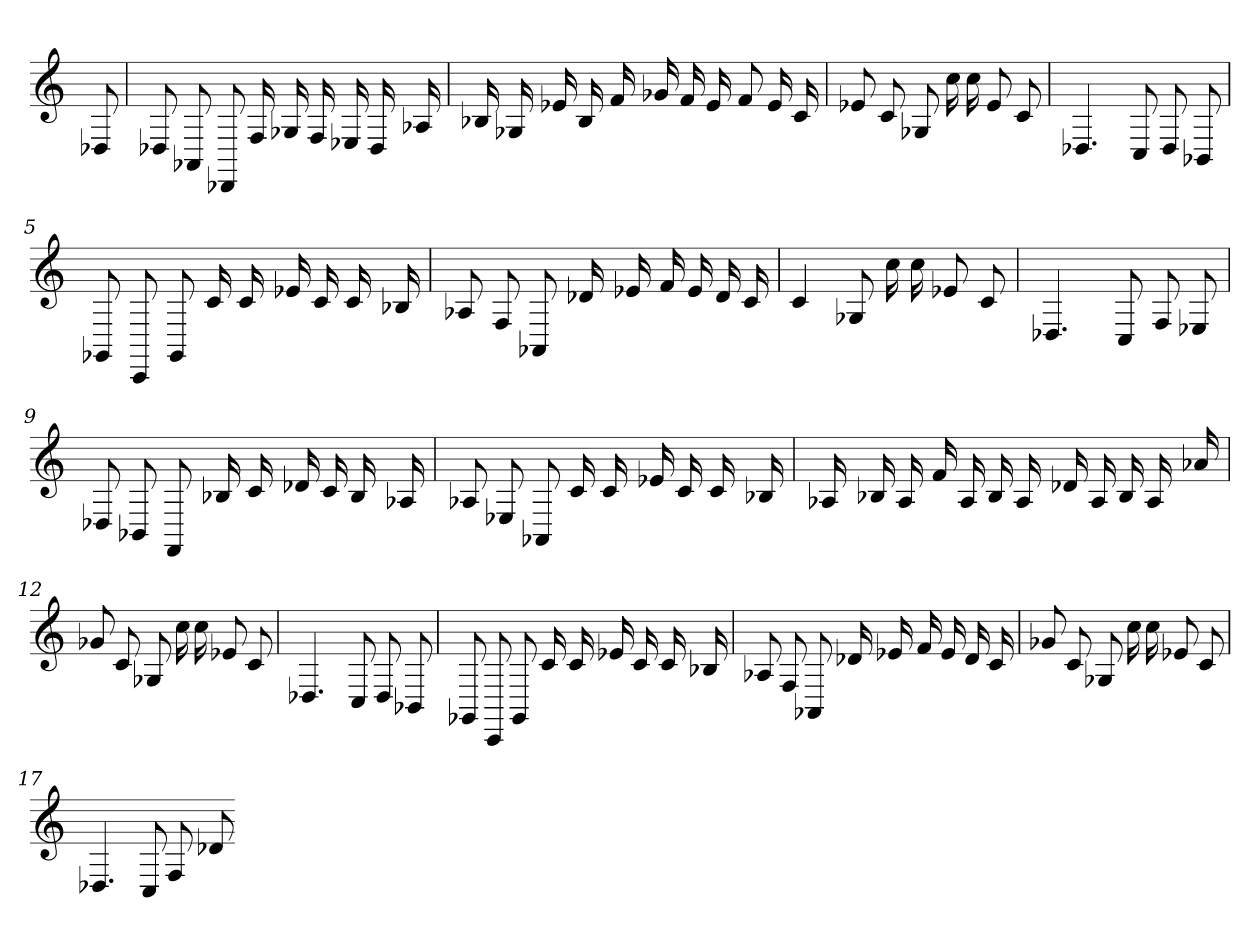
**kern
*part1
*staff1
=
8D-X
=1
8D-X
8AA-X
8DD-X
16F
16G-X
16F
16E-X
16D-
16A-X
=2
16B-X
16G-X
16e-X
16B-
16f
16g-X
16f
16e-
8f
16e-
16c
=3
8e-X
8c
8G-X
16cc
16cc
8e-
8c
=4
4.D-X
8C
8D-
8BB-X
=5
8GG-X
8CC
8GG-
16c
16c
16e-X
16c
16c
16B-X
=6
8A-X
8F
8AA-X
16d-X
16e-X
16f
16e-
16d-
16c
=7
4c
8G-X
16cc
16cc
8e-X
8c
=8
4.D-X
8C
8F
8E-X
=9
8D-X
8BB-X
8FF
16B-X
16c
16d-X
16c
16B-
16A-X
=10
8A-X
8E-X
8AA-X
16c
16c
16e-X
16c
16c
16B-X
=11
16A-X
16B-X
16A-
16f
16A-
16B-
16A-
16d-X
16A-
16B-
16A-
16a-X
=12
8g-X
8c
8G-X
16cc
16cc
8e-X
8c
=13
4.D-X
8C
8D-
8BB-X
=14
8GG-X
8CC
8GG-
16c
16c
16e-X
16c
16c
16B-X
=15
8A-X
8F
8AA-X
16d-X
16e-X
16f
16e-
16d-
16c
=16
8g-X
8c
8G-X
16cc
16cc
8e-X
8c
=17
4.D-X
8C
8F
8d-X
=-
*-
